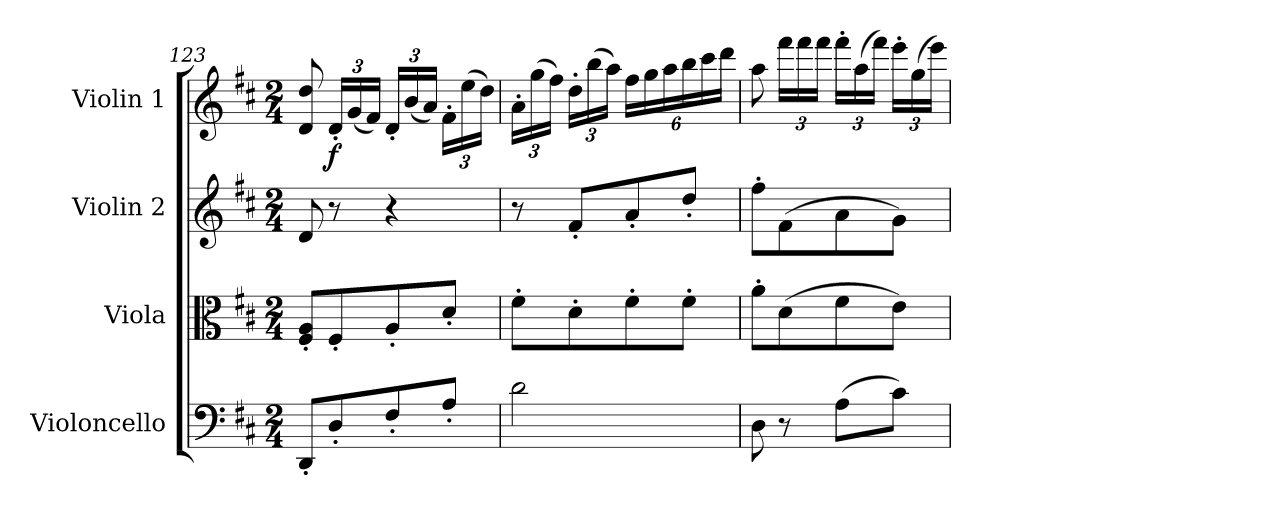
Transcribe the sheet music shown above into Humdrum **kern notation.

**kern	**kern	**kern	**kern	**dynam
*part4	*part3	*part2	*part1	*part1
*staff4	*staff3	*staff2	*staff1	*staff1
*I"Violoncello	*I"Viola	*I"Violin 2	*I"Violin 1	*
*I'Vc	*I'Vla	*I'Vln	*I'Vln	*
*clefF4	*clefC3	*clefG2	*clefG2	*
*k[f#c#]	*k[f#c#]	*k[f#c#]	*k[f#c#]	*
*M2/4	*M2/4	*M2/4	*M2/4	*
=123	=123	=123	=123	=123
8DD'/L	8F#/' 8A/'L	8d/	8d/ 8dd/	.
*	*	*	*Xbrackettup	*
!	!	!	!	!LO:DY:b
8D'/	8F#'/	8r	24d'/LL	f
.	.	.	(24g/	.
.	.	.	24f#/JJ)	.
8F#'/	8A'/	4r	24d'/LL	.
.	.	.	(24b/	.
.	.	.	24a/JJ)	.
8A'/J	8d'/J	.	24f#'\LL	.
.	.	.	(24ee\	.
.	.	.	24dd\JJ)	.
=124	=124	=124	=124	=124
2d\	8f#'\L	8r	24a'\LL	.
.	.	.	(24gg\	.
.	.	.	24ff#\JJ)	.
.	8d'\	8f#'/L	24dd'\LL	.
.	.	.	(24bb\	.
.	.	.	24aa\JJ)	.
.	8f#'\	8a'/	24ff#\LL	.
.	.	.	24gg\	.
.	.	.	24aa\	.
.	8f#'\J	8dd'/J	24bb\	.
.	.	.	24ccc#\	.
.	.	.	24ddd\JJ	.
!!LO:PB:g=z
=125	=125	=125	=125	=125
8D\	8a'\L	8ff#'\L	8aa\	.
8r	(>8d\	(8f#\	24fff#\LL	.
.	.	.	24fff#\	.
.	.	.	24fff#\JJ	.
(8A\L	8f#\	8a\	24fff#'\LL	.
.	.	.	(24aa\	.
.	.	.	24fff#\JJ)	.
8c#\J)	8e\J)	8g\J)	24eee'\LL	.
.	.	.	(24gg\	.
.	.	.	24eee\JJ)	.
=	=	=	=	=
*-	*-	*-	*-	*-
